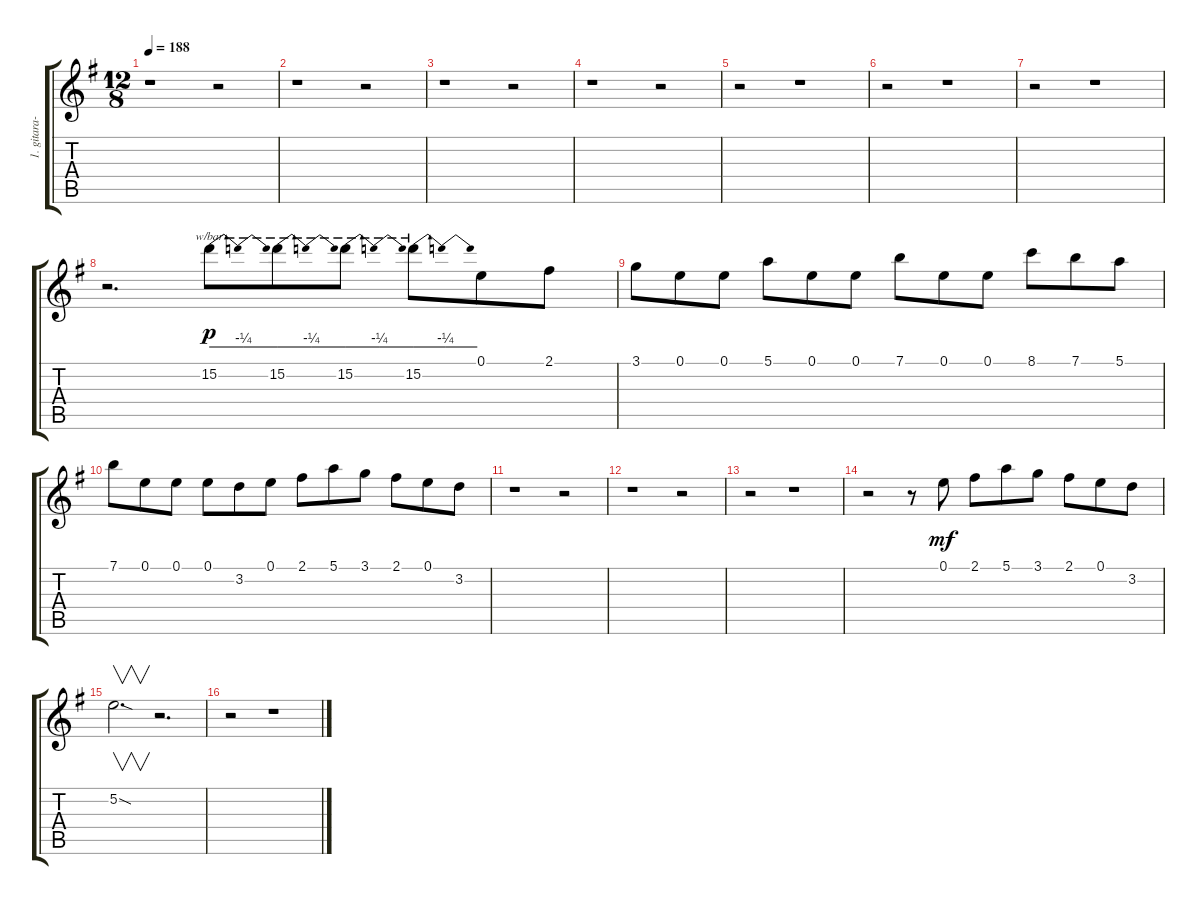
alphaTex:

\track ("1. gitara-lead (distorzija)" "1. gitara-") {instrument distortionguitar}
\staff {score tabs}
\tuning (E4 B3 G3 D3 A2 E2) {hide}
\ts (12 8)
\tempo 188
\clef g2
\ks g
r.1{dy f} r.2 |
r.1 r.2 |
r.1 r.2 |
r.1 r.2 |
r.2 r.1 |
r.2 r.1 |
r.2 r.1 |
r.2{d} 15.2.8{tbe (dip default 0 0 30 -1 60 0) dy p} 15.2.8{tbe (dip default 0 0 30 -1 60 0)} 15.2.8{tbe (dip default 0 0 30 -1 60 0)} 15.2.8{tbe (dip default 0 0 30 -1 60 0)} 0.1.8 2.1.8 |
3.1.8 0.1.8 0.1.8 5.1.8 0.1.8 0.1.8 7.1.8 0.1.8 0.1.8 8.1.8 7.1.8 5.1.8 |
7.1.8 0.1.8 0.1.8 0.1.8 3.2.8 0.1.8 2.1.8 5.1.8 3.1.8 2.1.8 0.1.8 3.2.8 |
r.1 r.2 |
r.1 r.2 |
r.2 r.1 |
r.2 r.8 0.1.8{dy mf} 2.1.8 5.1.8 3.1.8 2.1.8 0.1.8 3.2.8 |
5.2{sod}.2{v d} r.2{d} |
r.2 r.1
